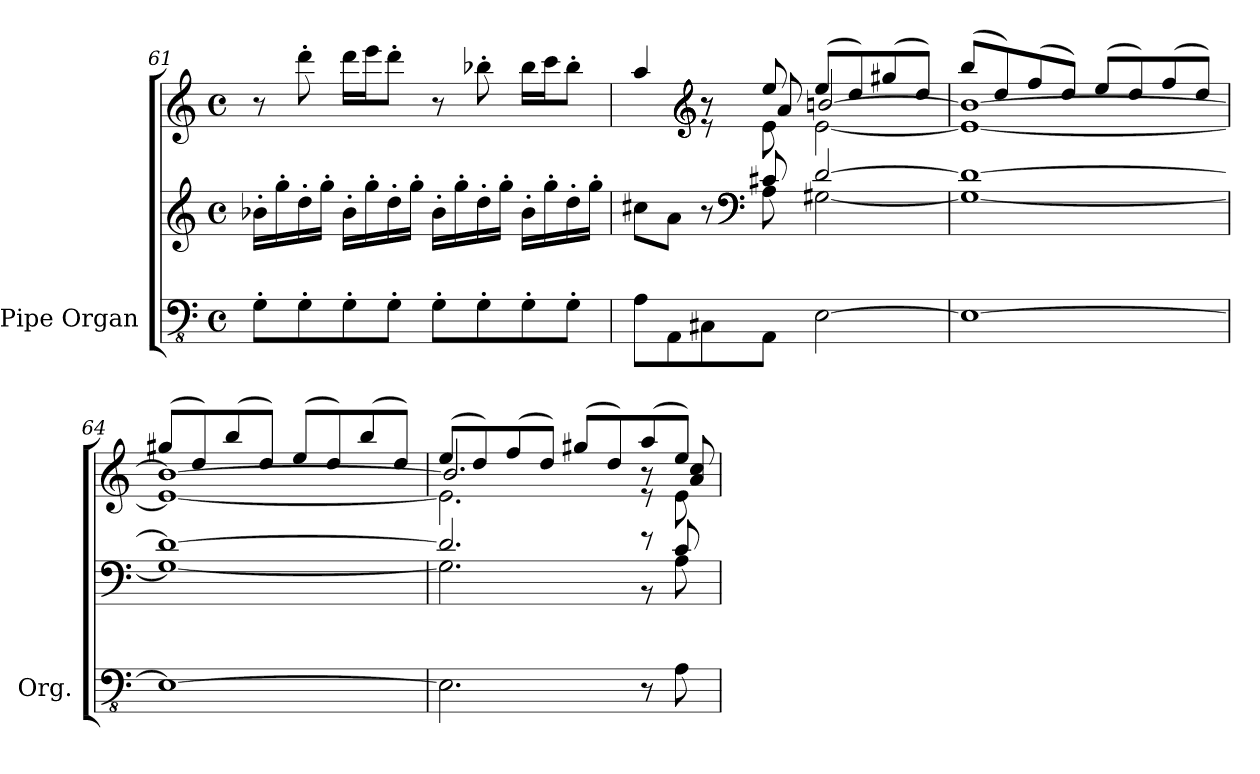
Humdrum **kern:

**kern	**kern	**kern
*part1	*part1	*part1
*staff3	*staff2	*staff1
*I"Pipe Organ	*	*
*I'Org.	*	*
*clefFv4	*clefG2	*clefG2
*k[]	*k[]	*k[]
*M4/4	*M4/4	*M4/4
*met(c)	*met(c)	*met(c)
=61	=61	=61
8GG'\L	16b-X'\LL	8r
.	16gg'\	.
8GG'\	16dd'\	8ddd'\
.	16gg'\JJ	.
8GG'\	16b-'\LL	16ddd\LL
.	16gg'\	16eee\J
8GG'\J	16dd'\	8ddd'\J
.	16gg'\JJ	.
8GG'\L	16b-'\LL	8r
.	16gg'\	.
8GG'\	16dd'\	8bb-X'\
.	16gg'\JJ	.
8GG'\	16b-'\LL	16bb-\LL
.	16gg'\	16ccc\J
8GG'\J	16dd'\	8bb-'\J
.	16gg'\JJ	.
!!LO:LB:g=z
=62	=62	=62
*	*^	*^
*	*	*	*	*^
8AA\L	8cc#X\L	4.ryy	4aa/	4ryy	4ryy
8AAA\	8a\J	.	.	.	.
*	*	*	*clefG2	*	*
8CC#X\	8r	.	8r	8r	8re
*	*clefF4	*	*	*	*
8AAA\J	8c#X/	8A\	8ee/	8e\	8a/
[2EE\	[2d/	[2G#X\	(>8ee/L	[2e\	[2bn/
.	.	.	8dd/)	.	.
.	.	.	(>8gg#X/	.	.
.	.	.	8dd/J)	.	.
=63	=63	=63	=63	=63	=63
1EE_	1d_	1G#_	(>8bb/L	1e_	1b_
.	.	.	8dd/)	.	.
.	.	.	(>8ff/	.	.
.	.	.	8dd/J)	.	.
.	.	.	(>8ee/L	.	.
.	.	.	8dd/)	.	.
.	.	.	(>8ff/	.	.
.	.	.	8dd/J)	.	.
=64	=64	=64	=64	=64	=64
1EE_	1d_	1G#_	(>8gg#X/L	1e_	1b_
.	.	.	8dd/)	.	.
.	.	.	(>8bb/	.	.
.	.	.	8dd/J)	.	.
.	.	.	(>8ee/L	.	.
.	.	.	8dd/)	.	.
.	.	.	(>8bb/	.	.
.	.	.	8dd/J)	.	.
=65	=65	=65	=65	=65	=65
2.EE\]	2.d/]	2.G#\]	(>8ee/L	2.e\]	2.b/]
.	.	.	8dd/)	.	.
.	.	.	(>8ff/	.	.
.	.	.	8dd/J)	.	.
.	.	.	(>8gg#X/L	.	.
.	.	.	8dd/)	.	.
8r	8r	8r	(>8aa/	8r	8re
8AA\	8c/	8A\	8ee/J)	8e\	8a/ 8cc/
*	*v	*v	*	*	*
*	*	*v	*v	*v
=	=	=
*-	*-	*-
